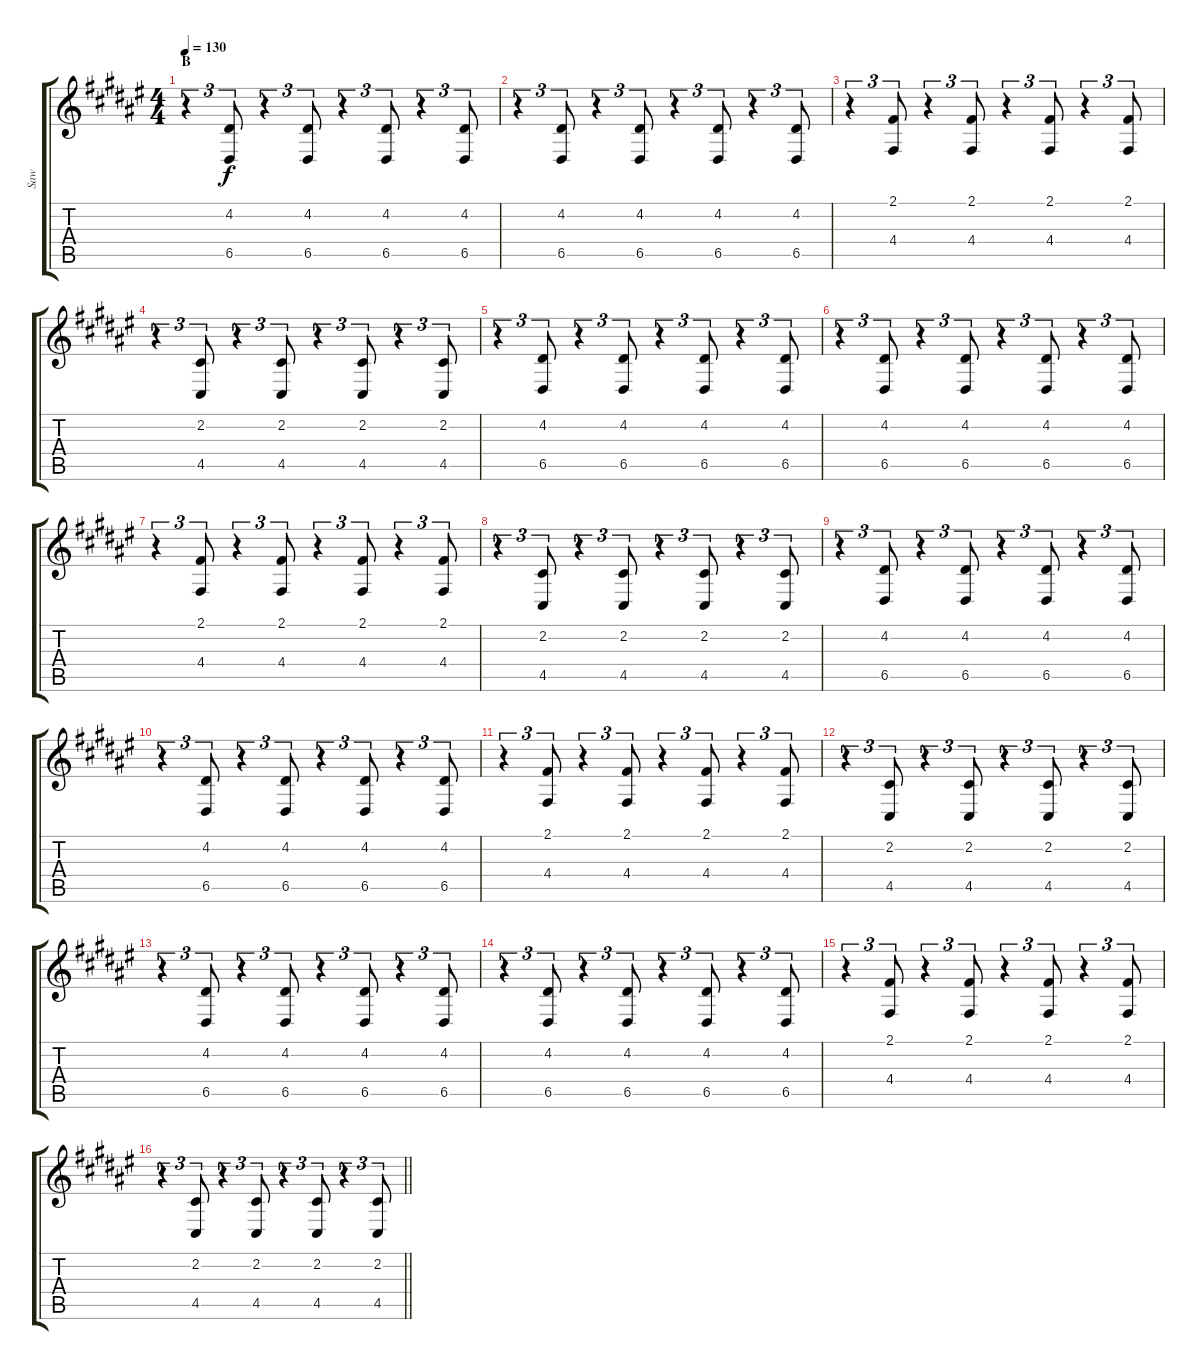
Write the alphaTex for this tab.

\track ("Saw" "Saw") {instrument lead2sawtooth}
\staff {score tabs}
\tuning (E4 B3 G3 D3 A2 D2) {hide}
\ts (4 4)
\section ("" "B")
\tempo 130
\clef g2
\ks d#minor
r.4{tu (3 2) dy mp balance 8} (4.2 6.5).8{tu (3 2) dy f} r.4{tu (3 2)} (4.2 6.5).8{tu (3 2)} r.4{tu (3 2)} (4.2 6.5).8{tu (3 2)} r.4{tu (3 2)} (4.2 6.5).8{tu (3 2)} |
r.4{tu (3 2)} (4.2 6.5).8{tu (3 2)} r.4{tu (3 2)} (4.2 6.5).8{tu (3 2)} r.4{tu (3 2)} (4.2 6.5).8{tu (3 2)} r.4{tu (3 2)} (4.2 6.5).8{tu (3 2)} |
r.4{tu (3 2)} (2.1 4.4).8{tu (3 2)} r.4{tu (3 2)} (2.1 4.4).8{tu (3 2)} r.4{tu (3 2)} (2.1 4.4).8{tu (3 2)} r.4{tu (3 2)} (2.1 4.4).8{tu (3 2)} |
r.4{tu (3 2)} (2.2 4.5).8{tu (3 2)} r.4{tu (3 2)} (2.2 4.5).8{tu (3 2)} r.4{tu (3 2)} (2.2 4.5).8{tu (3 2)} r.4{tu (3 2)} (2.2 4.5).8{tu (3 2)} |
r.4{tu (3 2)} (4.2 6.5).8{tu (3 2)} r.4{tu (3 2)} (4.2 6.5).8{tu (3 2)} r.4{tu (3 2)} (4.2 6.5).8{tu (3 2)} r.4{tu (3 2)} (4.2 6.5).8{tu (3 2)} |
r.4{tu (3 2)} (4.2 6.5).8{tu (3 2)} r.4{tu (3 2)} (4.2 6.5).8{tu (3 2)} r.4{tu (3 2)} (4.2 6.5).8{tu (3 2)} r.4{tu (3 2)} (4.2 6.5).8{tu (3 2)} |
r.4{tu (3 2)} (2.1 4.4).8{tu (3 2)} r.4{tu (3 2)} (2.1 4.4).8{tu (3 2)} r.4{tu (3 2)} (2.1 4.4).8{tu (3 2)} r.4{tu (3 2)} (2.1 4.4).8{tu (3 2)} |
r.4{tu (3 2)} (2.2 4.5).8{tu (3 2)} r.4{tu (3 2)} (2.2 4.5).8{tu (3 2)} r.4{tu (3 2)} (2.2 4.5).8{tu (3 2)} r.4{tu (3 2)} (2.2 4.5).8{tu (3 2)} |
r.4{tu (3 2)} (4.2 6.5).8{tu (3 2)} r.4{tu (3 2)} (4.2 6.5).8{tu (3 2)} r.4{tu (3 2)} (4.2 6.5).8{tu (3 2)} r.4{tu (3 2)} (4.2 6.5).8{tu (3 2)} |
r.4{tu (3 2)} (4.2 6.5).8{tu (3 2)} r.4{tu (3 2)} (4.2 6.5).8{tu (3 2)} r.4{tu (3 2)} (4.2 6.5).8{tu (3 2)} r.4{tu (3 2)} (4.2 6.5).8{tu (3 2)} |
r.4{tu (3 2)} (2.1 4.4).8{tu (3 2)} r.4{tu (3 2)} (2.1 4.4).8{tu (3 2)} r.4{tu (3 2)} (2.1 4.4).8{tu (3 2)} r.4{tu (3 2)} (2.1 4.4).8{tu (3 2)} |
r.4{tu (3 2)} (2.2 4.5).8{tu (3 2)} r.4{tu (3 2)} (2.2 4.5).8{tu (3 2)} r.4{tu (3 2)} (2.2 4.5).8{tu (3 2)} r.4{tu (3 2)} (2.2 4.5).8{tu (3 2)} |
r.4{tu (3 2)} (4.2 6.5).8{tu (3 2)} r.4{tu (3 2)} (4.2 6.5).8{tu (3 2)} r.4{tu (3 2)} (4.2 6.5).8{tu (3 2)} r.4{tu (3 2)} (4.2 6.5).8{tu (3 2)} |
r.4{tu (3 2)} (4.2 6.5).8{tu (3 2)} r.4{tu (3 2)} (4.2 6.5).8{tu (3 2)} r.4{tu (3 2)} (4.2 6.5).8{tu (3 2)} r.4{tu (3 2)} (4.2 6.5).8{tu (3 2)} |
r.4{tu (3 2)} (2.1 4.4).8{tu (3 2)} r.4{tu (3 2)} (2.1 4.4).8{tu (3 2)} r.4{tu (3 2)} (2.1 4.4).8{tu (3 2)} r.4{tu (3 2)} (2.1 4.4).8{tu (3 2)} |
\barLineRight lightlight
r.4{tu (3 2)} (2.2 4.5).8{tu (3 2)} r.4{tu (3 2)} (2.2 4.5).8{tu (3 2)} r.4{tu (3 2)} (2.2 4.5).8{tu (3 2)} r.4{tu (3 2)} (2.2 4.5).8{tu (3 2)}
